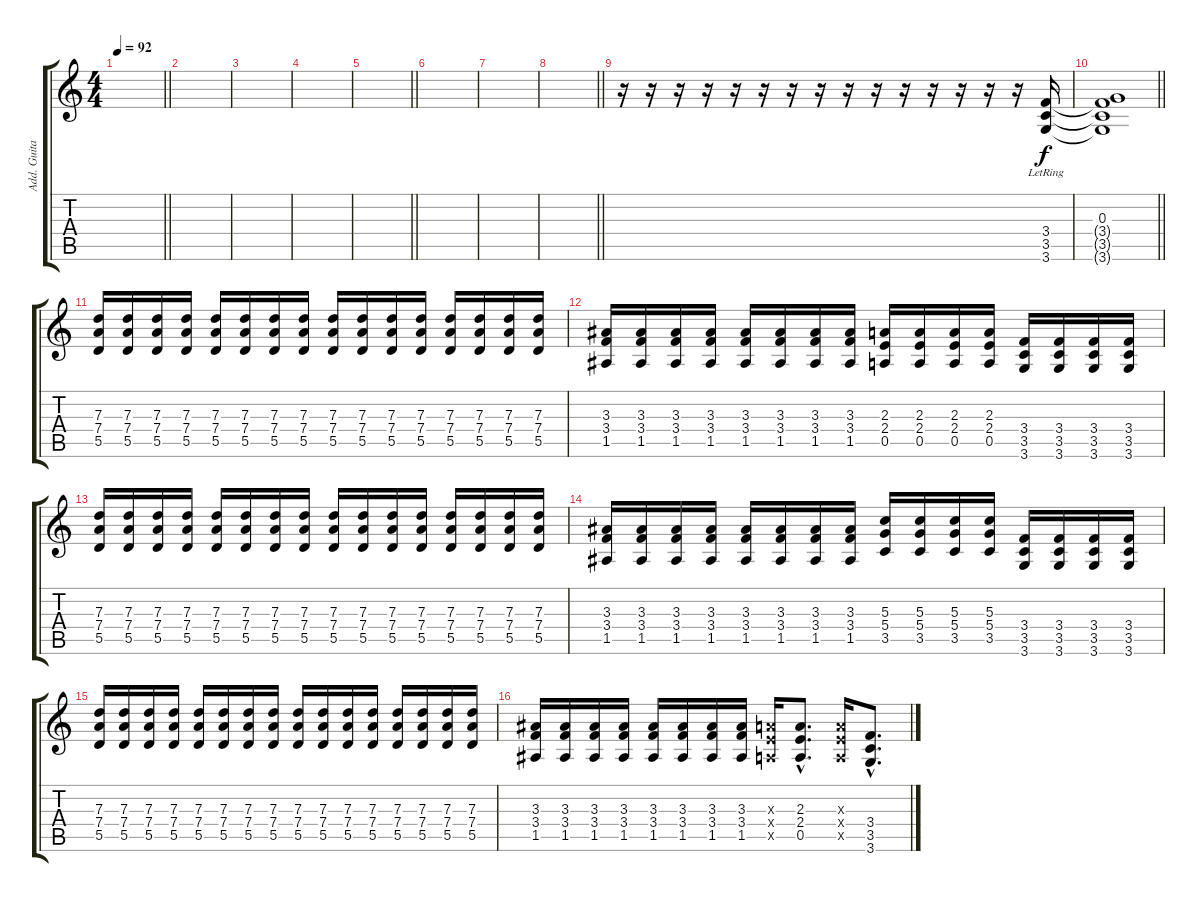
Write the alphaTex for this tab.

\track ("Add. Guitar 2" "Add. Guita") {instrument distortionguitar}
\staff {score tabs}
\tuning (E4 B3 G3 D3 A2 E2) {hide}
\ts (4 4)
\tempo 92
\clef g2
\barLineRight lightlight
\ks c
|
|
|
|
\barLineRight lightlight
|
|
|
\barLineRight lightlight
|
r.16 r.16 r.16 r.16 r.16 r.16 r.16 r.16 r.16 r.16 r.16 r.16 r.16 r.16 r.16 (3.4{lr} 3.5 3.6).16 |
\barLineRight lightlight
(0.3 3.4{t} 3.5{t} 3.6{t}).1 |
(7.3 7.4 5.5).16 (7.3 7.4 5.5).16 (7.3 7.4 5.5).16 (7.3 7.4 5.5).16 (7.3 7.4 5.5).16 (7.3 7.4 5.5).16 (7.3 7.4 5.5).16 (7.3 7.4 5.5).16 (7.3 7.4 5.5).16 (7.3 7.4 5.5).16 (7.3 7.4 5.5).16 (7.3 7.4 5.5).16 (7.3 7.4 5.5).16 (7.3 7.4 5.5).16 (7.3 7.4 5.5).16 (7.3 7.4 5.5).16 |
(3.3 3.4 1.5).16 (3.3 3.4 1.5).16 (3.3 3.4 1.5).16 (3.3 3.4 1.5).16 (3.3 3.4 1.5).16 (3.3 3.4 1.5).16 (3.3 3.4 1.5).16 (3.3 3.4 1.5).16 (2.3 2.4 0.5).16 (2.3 2.4 0.5).16 (2.3 2.4 0.5).16 (2.3 2.4 0.5).16 (3.4 3.5 3.6).16 (3.4 3.5 3.6).16 (3.4 3.5 3.6).16 (3.4 3.5 3.6).16 |
(7.3 7.4 5.5).16 (7.3 7.4 5.5).16 (7.3 7.4 5.5).16 (7.3 7.4 5.5).16 (7.3 7.4 5.5).16 (7.3 7.4 5.5).16 (7.3 7.4 5.5).16 (7.3 7.4 5.5).16 (7.3 7.4 5.5).16 (7.3 7.4 5.5).16 (7.3 7.4 5.5).16 (7.3 7.4 5.5).16 (7.3 7.4 5.5).16 (7.3 7.4 5.5).16 (7.3 7.4 5.5).16 (7.3 7.4 5.5).16 |
(3.3 3.4 1.5).16 (3.3 3.4 1.5).16 (3.3 3.4 1.5).16 (3.3 3.4 1.5).16 (3.3 3.4 1.5).16 (3.3 3.4 1.5).16 (3.3 3.4 1.5).16 (3.3 3.4 1.5).16 (5.3 5.4 3.5).16 (5.3 5.4 3.5).16 (5.3 5.4 3.5).16 (5.3 5.4 3.5).16 (3.4 3.5 3.6).16 (3.4 3.5 3.6).16 (3.4 3.5 3.6).16 (3.4 3.5 3.6).16 |
(7.3 7.4 5.5).16 (7.3 7.4 5.5).16 (7.3 7.4 5.5).16 (7.3 7.4 5.5).16 (7.3 7.4 5.5).16 (7.3 7.4 5.5).16 (7.3 7.4 5.5).16 (7.3 7.4 5.5).16 (7.3 7.4 5.5).16 (7.3 7.4 5.5).16 (7.3 7.4 5.5).16 (7.3 7.4 5.5).16 (7.3 7.4 5.5).16 (7.3 7.4 5.5).16 (7.3 7.4 5.5).16 (7.3 7.4 5.5).16 |
(3.3 3.4 1.5).16 (3.3 3.4 1.5).16 (3.3 3.4 1.5).16 (3.3 3.4 1.5).16 (3.3 3.4 1.5).16 (3.3 3.4 1.5).16 (3.3 3.4 1.5).16 (3.3 3.4 1.5).16 (2.3{x} 2.4{x} 0.5{x}).16 (2.3{hac} 2.4{hac} 0.5{hac}).8{d} (2.3{x} 2.4{x} 0.5{x}).16 (3.4{hac} 3.5{hac} 3.6{hac}).8{d}
